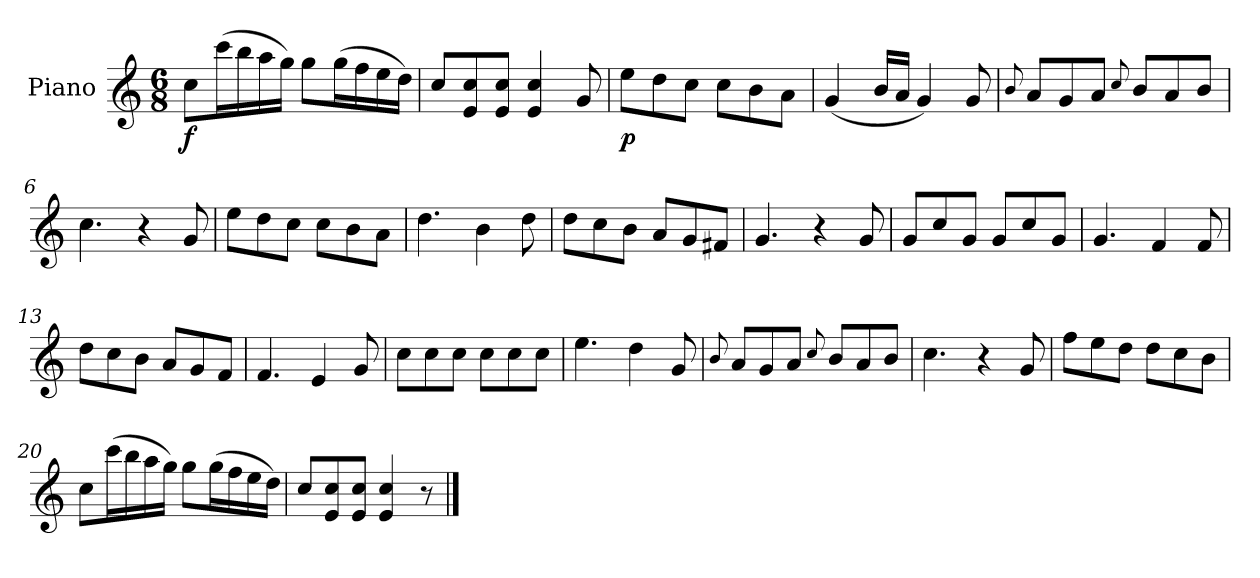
**kern	**dynam
*part1	*part1
*staff1	*staff1
*I"Piano	*
*I'Pno.	*
*clefG2	*
*k[]	*
*M6/8	*
=1	=1
!	!LO:DY:b
8cc\L	f
(>16ccc\L	.
16bb\	.
16aa\	.
16gg\JJ)	.
8gg\L	.
(>16gg\L	.
16ff\	.
16ee\	.
16dd\JJ)	.
=2	=2
8cc/L	.
8e/ 8cc/	.
8e/ 8cc/J	.
4e/ 4cc/	.
8g/	.
=3	=3
!	!LO:DY:b
8ee\L	p
8dd\	.
8cc\J	.
8cc\L	.
8b\	.
8a\J	.
=4	=4
(<4g/	.
16b/LL	.
16a/JJ	.
4g/)	.
8g/	.
=5	=5
8qqb/	.
8a/L	.
8g/	.
8a/J	.
8qqcc/	.
8b/L	.
8a/	.
8b/J	.
=6	=6
4.cc\	.
4r	.
8g/	.
!!LO:LB:g=z
=7	=7
8ee\L	.
8dd\	.
8cc\J	.
8cc\L	.
8b\	.
8a\J	.
!!LO:LB:g=z
=8	=8
4.dd\	.
4b\	.
8dd\	.
=9	=9
8dd\L	.
8cc\	.
8b\J	.
8a/L	.
8g/	.
8f#X/J	.
=10	=10
4.g/	.
4r	.
8g/	.
=11	=11
8g/L	.
8cc/	.
8g/J	.
8g/L	.
8cc/	.
8g/J	.
=12	=12
4.g/	.
4f/	.
8f/	.
=13	=13
8dd\L	.
8cc\	.
8b\J	.
8a/L	.
8g/	.
8f/J	.
=14	=14
4.f/	.
4e/	.
8g/	.
=15	=15
8cc\L	.
8cc\	.
8cc\J	.
8cc\L	.
8cc\	.
8cc\J	.
=16	=16
4.ee\	.
4dd\	.
8g/	.
!!LO:LB:g=z
=17	=17
8qqb/	.
8a/L	.
8g/	.
8a/J	.
8qqcc/	.
8b/L	.
8a/	.
8b/J	.
=18	=18
4.cc\	.
4r	.
8g/	.
=19	=19
8ff\L	.
8ee\	.
8dd\J	.
8dd\L	.
8cc\	.
8b\J	.
=20	=20
8cc\L	.
(>16ccc\L	.
16bb\	.
16aa\	.
16gg\JJ)	.
8gg\L	.
(>16gg\L	.
16ff\	.
16ee\	.
16dd\JJ)	.
=21	=21
8cc/L	.
8e/ 8cc/	.
8e/ 8cc/J	.
4e/ 4cc/	.
8r	.
==	==
*-	*-
